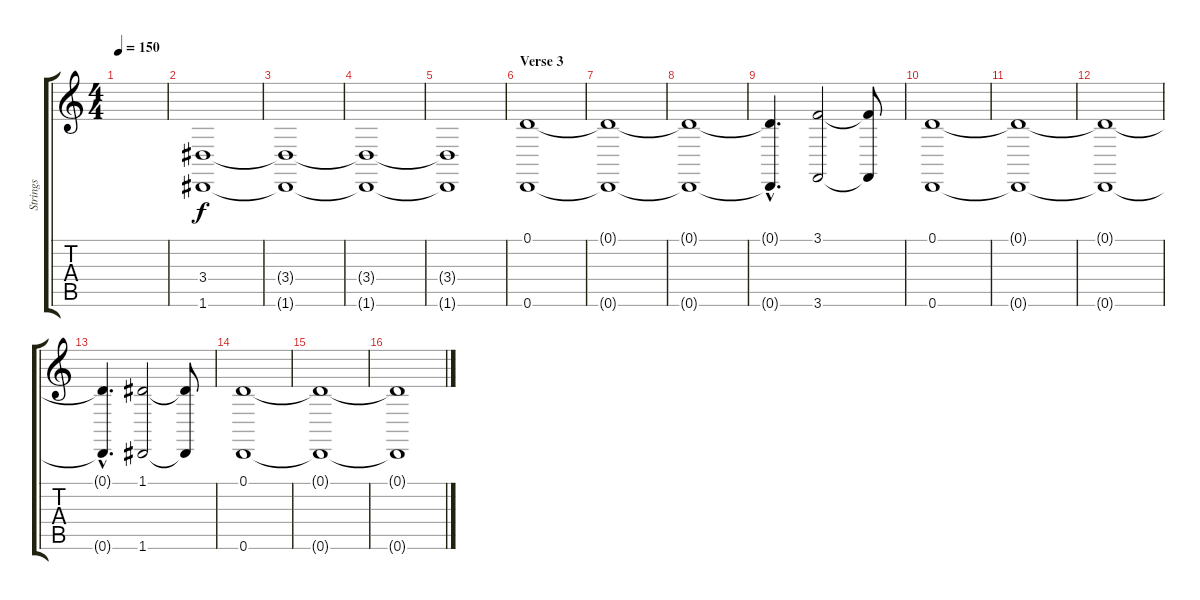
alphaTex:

\track ("Strings" "Strings") {instrument stringensemble1}
\staff {score tabs}
\tuning (D4 A3 F3 C3 G2 D2) {hide}
\ts (4 4)
\tempo 150
\clef g2
\ks c
|
(3.4 1.6).1 |
(3.4{t} 1.6{t}).1 |
(3.4{t} 1.6{t}).1 |
(3.4{t} 1.6{t}).1 |
\section ("" "Verse 3")
(0.1 0.6).1{volume 15} |
(0.1{t} 0.6{t}).1 |
(0.1{t} 0.6{t}).1 |
(0.1{hac t} 0.6{hac t}).4{d} (3.1 3.6).2 (3.1{t} 3.6{t}).8 |
(0.1 0.6).1 |
(0.1{t} 0.6{t}).1 |
(0.1{t} 0.6{t}).1 |
(0.1{hac t} 0.6{hac t}).4{d} (1.1 1.6).2 (1.1{t} 1.6{t}).8 |
(0.1 0.6).1 |
(0.1{t} 0.6{t}).1 |
(0.1{t} 0.6{t}).1
